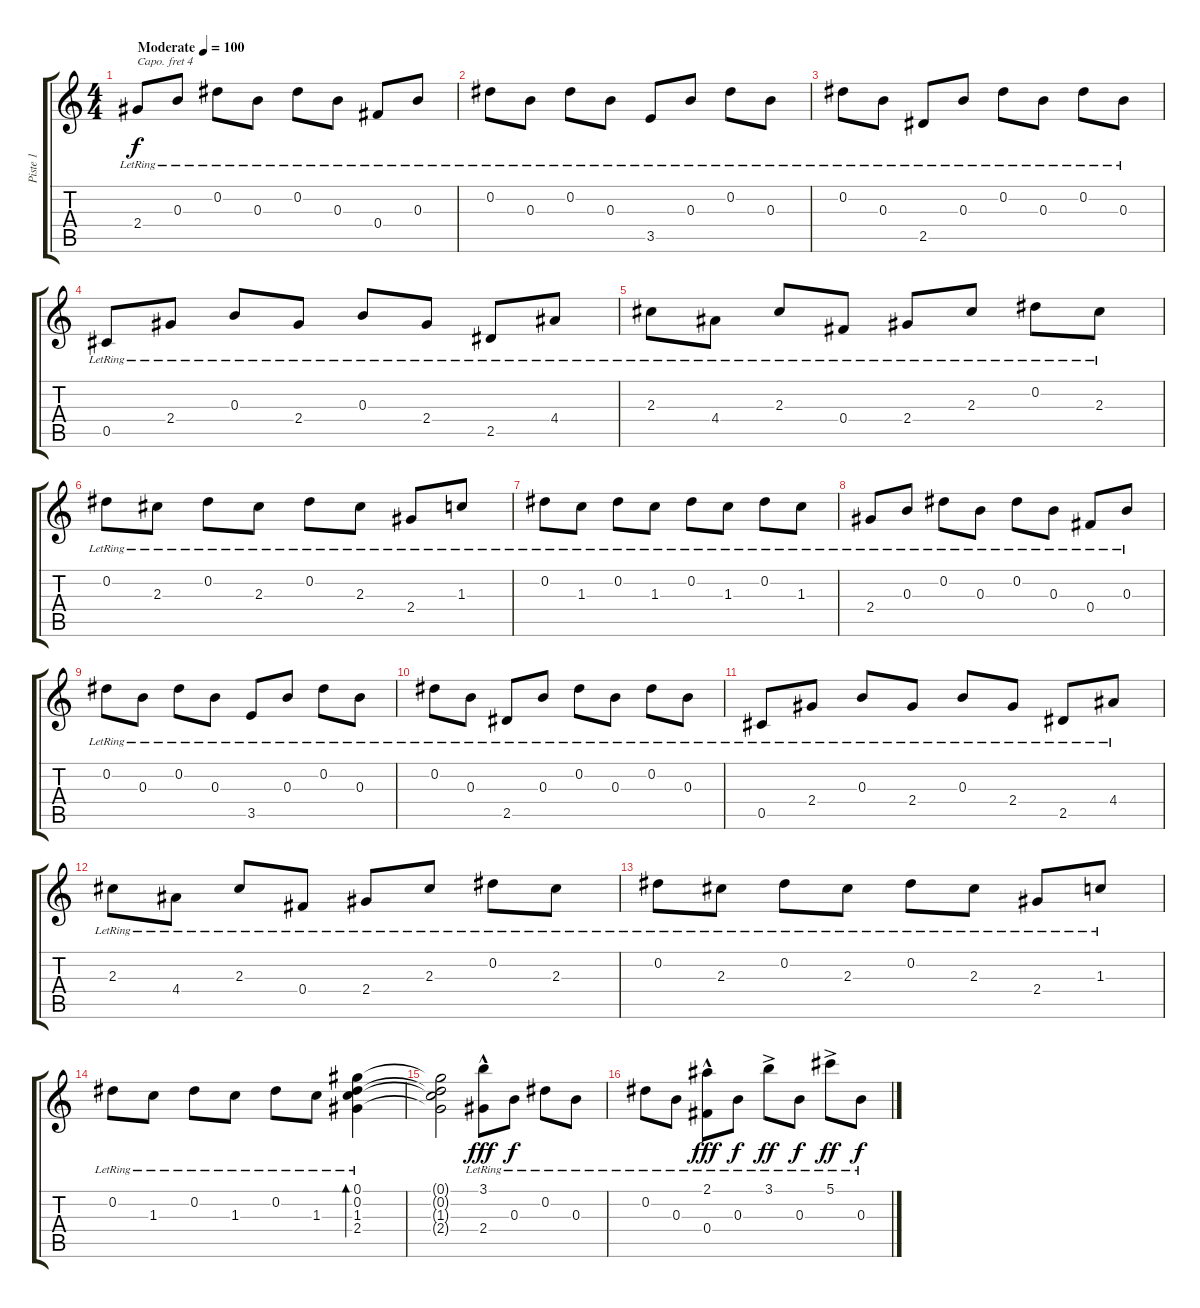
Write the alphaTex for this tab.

\track ("Piste 1" "Piste 1") {instrument acousticguitarsteel}
\staff {score tabs}
\capo 4
\tuning (E4 B3 G3 D3 A2 E2) {hide}
\ts (4 4)
\tempo (100 "Moderate")
\clef g2
\ks c
2.4{lr}.8{dy f instrument acousticguitarsteel} 0.3{lr}.8 0.2{lr}.8 0.3{lr}.8 0.2{lr}.8 0.3{lr}.8 0.4{lr}.8 0.3{lr}.8 |
0.2{lr}.8 0.3{lr}.8 0.2{lr}.8 0.3{lr}.8 3.5{lr}.8 0.3{lr}.8 0.2{lr}.8 0.3{lr}.8 |
0.2{lr}.8 0.3{lr}.8 2.5{lr}.8 0.3{lr}.8 0.2{lr}.8 0.3{lr}.8 0.2{lr}.8 0.3{lr}.8 |
0.5{lr}.8 2.4{lr}.8 0.3{lr}.8 2.4{lr}.8 0.3{lr}.8 2.4{lr}.8 2.5{lr}.8 4.4{lr}.8 |
2.3{lr}.8 4.4{lr}.8 2.3{lr}.8 0.4{lr}.8 2.4{lr}.8 2.3{lr}.8 0.2{lr}.8 2.3{lr}.8 |
0.2{lr}.8 2.3{lr}.8 0.2{lr}.8 2.3{lr}.8 0.2{lr}.8 2.3{lr}.8 2.4{lr}.8 1.3{lr}.8 |
0.2{lr}.8 1.3{lr}.8 0.2{lr}.8 1.3{lr}.8 0.2{lr}.8 1.3{lr}.8 0.2{lr}.8 1.3{lr}.8 |
2.4{lr}.8 0.3{lr}.8 0.2{lr}.8 0.3{lr}.8 0.2{lr}.8 0.3{lr}.8 0.4{lr}.8 0.3{lr}.8 |
0.2{lr}.8 0.3{lr}.8 0.2{lr}.8 0.3{lr}.8 3.5{lr}.8 0.3{lr}.8 0.2{lr}.8 0.3{lr}.8 |
0.2{lr}.8 0.3{lr}.8 2.5{lr}.8 0.3{lr}.8 0.2{lr}.8 0.3{lr}.8 0.2{lr}.8 0.3{lr}.8 |
0.5{lr}.8 2.4{lr}.8 0.3{lr}.8 2.4{lr}.8 0.3{lr}.8 2.4{lr}.8 2.5{lr}.8 4.4{lr}.8 |
2.3{lr}.8 4.4{lr}.8 2.3{lr}.8 0.4{lr}.8 2.4{lr}.8 2.3{lr}.8 0.2{lr}.8 2.3{lr}.8 |
0.2{lr}.8 2.3{lr}.8 0.2{lr}.8 2.3{lr}.8 0.2{lr}.8 2.3{lr}.8 2.4{lr}.8 1.3{lr}.8 |
0.2{lr}.8 1.3{lr}.8 0.2{lr}.8 1.3{lr}.8 0.2{lr}.8 1.3{lr}.8 (0.1{lr} 0.2{lr} 1.3{lr} 2.4{lr}).4{bd 480} |
(0.1{t} 0.2{t} 1.3{t} 2.4{t}).2 (3.1{hac lr} 2.4{lr}).8{dy fff} 0.3{lr}.8{dy f} 0.2{lr}.8 0.3{lr}.8 |
0.2{lr}.8 0.3{lr}.8 (2.1{hac lr} 0.4{lr}).8{dy fff} 0.3{lr}.8{dy f} 3.1{ac lr}.8{dy ff} 0.3{lr}.8{dy f} 5.1{ac lr}.8{dy ff} 0.3{lr}.8{dy f}
